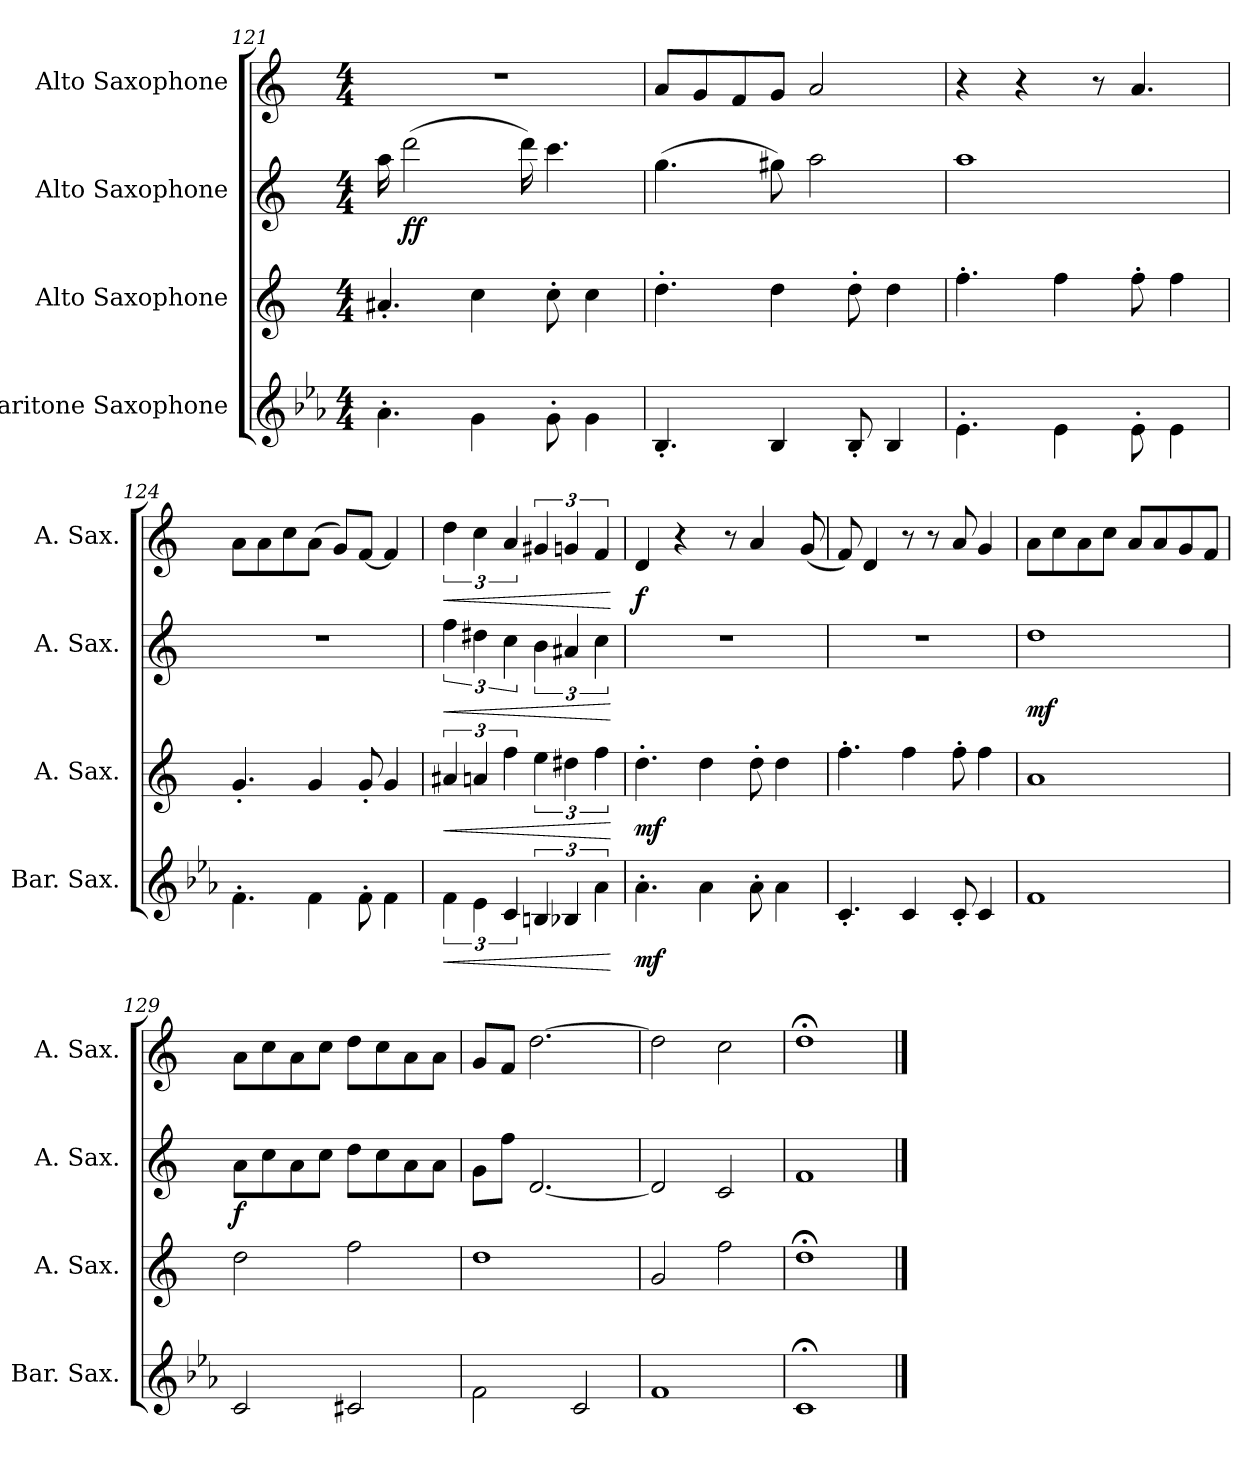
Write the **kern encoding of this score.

**kern	**dynam	**kern	**dynam	**kern	**dynam	**kern	**dynam
*part4	*part4	*part3	*part3	*part2	*part2	*part1	*part1
*staff4	*staff4	*staff3	*staff3	*staff2	*staff2	*staff1	*staff1
*I"Baritone Saxophone	*	*I"Alto Saxophone	*	*I"Alto Saxophone	*	*I"Alto Saxophone	*
*I'Bar. Sax.	*	*I'A. Sax.	*	*I'A. Sax.	*	*I'A. Sax.	*
*clefG2	*	*clefG2	*	*clefG2	*	*clefG2	*
*ITrd12c21	*	*ITrd5c9	*	*ITrd5c9	*	*ITrd5c9	*
*k[b-e-a-]	*	*k[b-e-a-]	*	*k[b-e-a-]	*	*k[b-e-a-]	*
*M4/4	*	*M4/4	*	*M4/4	*	*M4/4	*
=121	=121	=121	=121	=121	=121	=121	=121
4.A-'\	.	4.c#X'/	.	16cc\	.	1r	.
!	!	!	!	!	!LO:DY:b	!	!
.	.	.	.	(>2ff\	ff	.	.
4G\	.	4e-\	.	.	.	.	.
.	.	.	.	16ff\)	.	.	.
8G'\	.	8e-'\	.	4.ee-\	.	.	.
4G\	.	4e-\	.	.	.	.	.
=122	=122	=122	=122	=122	=122	=122	=122
4.BB-'/	.	4.f'\	.	(>4.b-\	.	8c/L	.
.	.	.	.	.	.	8B-/	.
.	.	.	.	.	.	8A-/	.
4BB-/	.	4f\	.	8bn\)	.	8B-/J	.
.	.	.	.	2cc\	.	2c/	.
8BB-'/	.	8f'\	.	.	.	.	.
4BB-/	.	4f\	.	.	.	.	.
=123	=123	=123	=123	=123	=123	=123	=123
4.E-'\	.	4.a-'\	.	1cc	.	4r	.
.	.	.	.	.	.	4r	.
4E-\	.	4a-\	.	.	.	.	.
.	.	.	.	.	.	8r	.
8E-'\	.	8a-'\	.	.	.	4.c/	.
4E-\	.	4a-\	.	.	.	.	.
!!LO:LB:g=z
=124	=124	=124	=124	=124	=124	=124	=124
4.F'\	.	4.B-'/	.	1r	.	8c\L	.
.	.	.	.	.	.	8c\	.
.	.	.	.	.	.	8e-\	.
4F\	.	4B-/	.	.	.	(>8c\J	.
.	.	.	.	.	.	8B-/L)	.
8F'\	.	8B-'/	.	.	.	[8A-/J	.
4F\	.	4B-/	.	.	.	4A-/]	.
=125	=125	=125	=125	=125	=125	=125	=125
!	!LO:HP:b	!	!LO:HP:b	!	!LO:HP:b	!	!LO:HP:b
6F\	<	6c#X/	<	6a-\	<	6f\	<
6E-\	.	6cn/	.	6f#X\	.	6e-\	.
6C/	.	6a-\	.	6e-\	.	6c/	.
6BBn/	.	6g\	.	6d\	.	6Bn/	.
6BB-X/	.	6f#X\	.	6c#X/	.	6B-X/	.
6A-\	.	6a-\	.	6e-\	.	6A-/	.
.	[	.	[	.	[	.	[
=126	=126	=126	=126	=126	=126	=126	=126
!	!LO:DY:b	!	!LO:DY:b	!	!	!	!LO:DY:b
4.A-'\	mf	4.f'\	mf	1r	.	4F/	f
.	.	.	.	.	.	4r	.
4A-\	.	4f\	.	.	.	.	.
.	.	.	.	.	.	8r	.
8A-'\	.	8f'\	.	.	.	4c/	.
4A-\	.	4f\	.	.	.	.	.
.	.	.	.	.	.	(<8B-/	.
=127	=127	=127	=127	=127	=127	=127	=127
4.C'/	.	4.a-'\	.	1r	.	8A-/)	.
.	.	.	.	.	.	4F/	.
4C/	.	4a-\	.	.	.	8r	.
.	.	.	.	.	.	8r	.
8C'/	.	8a-'\	.	.	.	8c/	.
4C/	.	4a-\	.	.	.	4B-/	.
=128	=128	=128	=128	=128	=128	=128	=128
!	!	!	!	!	!LO:DY:b	!	!
1F	.	1c	.	1f	mf	8c\L	.
.	.	.	.	.	.	8e-\	.
.	.	.	.	.	.	8c\	.
.	.	.	.	.	.	8e-\J	.
.	.	.	.	.	.	8c/L	.
.	.	.	.	.	.	8c/	.
.	.	.	.	.	.	8B-/	.
.	.	.	.	.	.	8A-/J	.
!!LO:LB:g=z
=129	=129	=129	=129	=129	=129	=129	=129
!	!	!	!	!	!LO:DY:b	!	!
2C/	.	2f\	.	8c\L	f	8c\L	.
.	.	.	.	8e-\	.	8e-\	.
.	.	.	.	8c\	.	8c\	.
.	.	.	.	8e-\J	.	8e-\J	.
2C#X/	.	2a-\	.	8f\L	.	8f\L	.
.	.	.	.	8e-\	.	8e-\	.
.	.	.	.	8c\	.	8c\	.
.	.	.	.	8c\J	.	8c\J	.
=130	=130	=130	=130	=130	=130	=130	=130
2F\	.	1f	.	8B-\L	.	8B-/L	.
.	.	.	.	8a-\J	.	8A-/J	.
.	.	.	.	[2.F/	.	[2.f\	.
2C/	.	.	.	.	.	.	.
=131	=131	=131	=131	=131	=131	=131	=131
1F	.	2B-/	.	2F/]	.	2f\]	.
.	.	2a-\	.	2E-/	.	2e-\	.
=132	=132	=132	=132	=132	=132	=132	=132
1C;<	.	1f;<	.	1A-	.	1f;<	.
==	==	==	==	==	==	==	==
*-	*-	*-	*-	*-	*-	*-	*-
